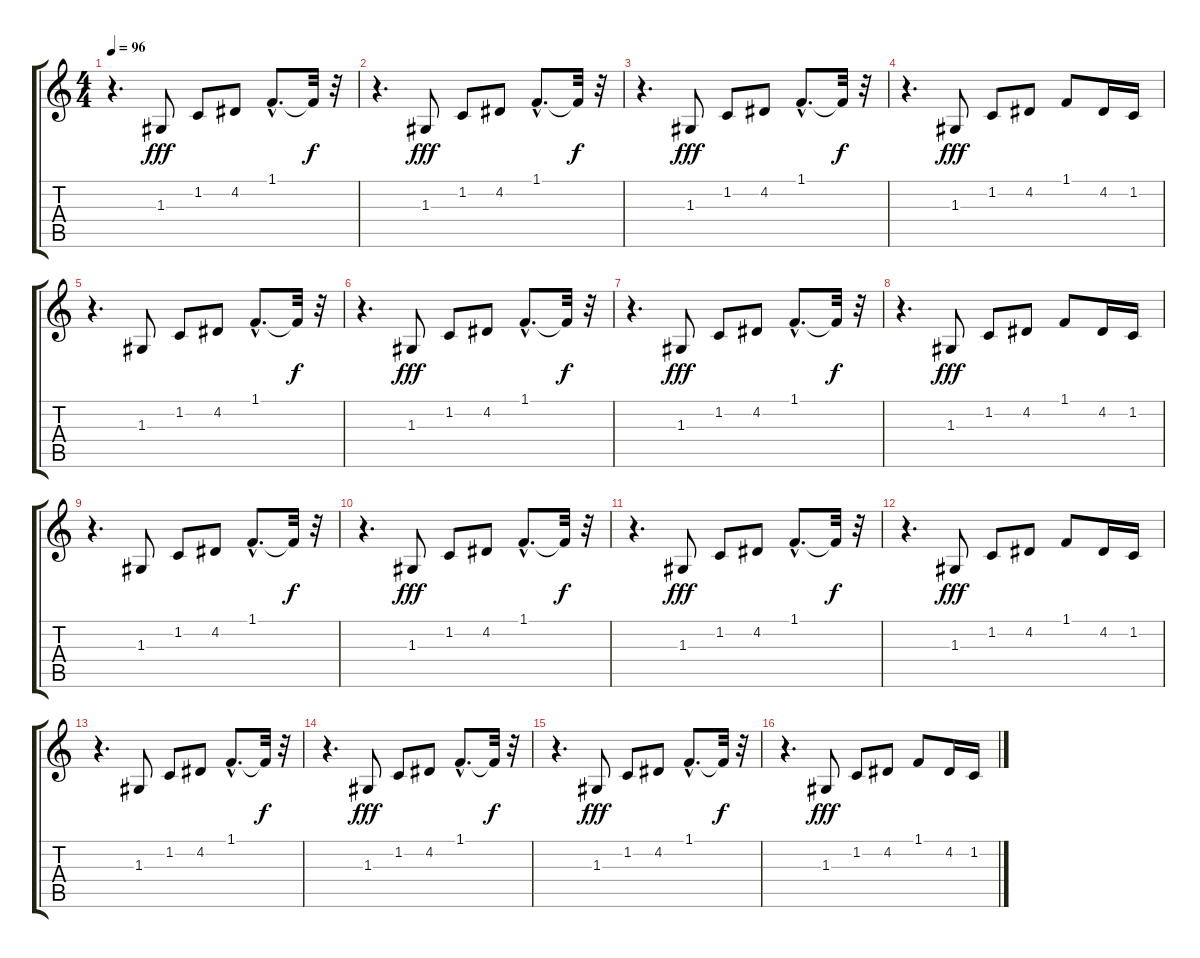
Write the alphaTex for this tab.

\track "" {instrument honkytonkpiano}
\staff {score tabs}
\tuning (E4 B3 G3 D3 A2 E2) {hide}
\ts (4 4)
\tempo 96
\clef g2
\ks c
r.4{d dy fff} 1.3.8 1.2.8 4.2.8 1.1{hac}.8{d} 1.1{t}.32{dy f} r.32 |
r.4{d} 1.3.8{dy fff} 1.2.8 4.2.8 1.1{hac}.8{d} 1.1{t}.32{dy f} r.32 |
r.4{d} 1.3.8{dy fff} 1.2.8 4.2.8 1.1{hac}.8{d} 1.1{t}.32{dy f} r.32 |
r.4{d} 1.3.8{dy fff} 1.2.8 4.2.8 1.1.8 4.2.16 1.2.16 |
r.4{d} 1.3.8 1.2.8 4.2.8 1.1{hac}.8{d} 1.1{t}.32{dy f} r.32 |
r.4{d} 1.3.8{dy fff} 1.2.8 4.2.8 1.1{hac}.8{d} 1.1{t}.32{dy f} r.32 |
r.4{d} 1.3.8{dy fff} 1.2.8 4.2.8 1.1{hac}.8{d} 1.1{t}.32{dy f} r.32 |
r.4{d} 1.3.8{dy fff} 1.2.8 4.2.8 1.1.8 4.2.16 1.2.16 |
r.4{d} 1.3.8 1.2.8 4.2.8 1.1{hac}.8{d} 1.1{t}.32{dy f} r.32 |
r.4{d} 1.3.8{dy fff} 1.2.8 4.2.8 1.1{hac}.8{d} 1.1{t}.32{dy f} r.32 |
r.4{d} 1.3.8{dy fff} 1.2.8 4.2.8 1.1{hac}.8{d} 1.1{t}.32{dy f} r.32 |
r.4{d} 1.3.8{dy fff} 1.2.8 4.2.8 1.1.8 4.2.16 1.2.16 |
r.4{d} 1.3.8 1.2.8 4.2.8 1.1{hac}.8{d} 1.1{t}.32{dy f} r.32 |
r.4{d} 1.3.8{dy fff} 1.2.8 4.2.8 1.1{hac}.8{d} 1.1{t}.32{dy f} r.32 |
r.4{d} 1.3.8{dy fff} 1.2.8 4.2.8 1.1{hac}.8{d} 1.1{t}.32{dy f} r.32 |
r.4{d} 1.3.8{dy fff} 1.2.8 4.2.8 1.1.8 4.2.16 1.2.16
